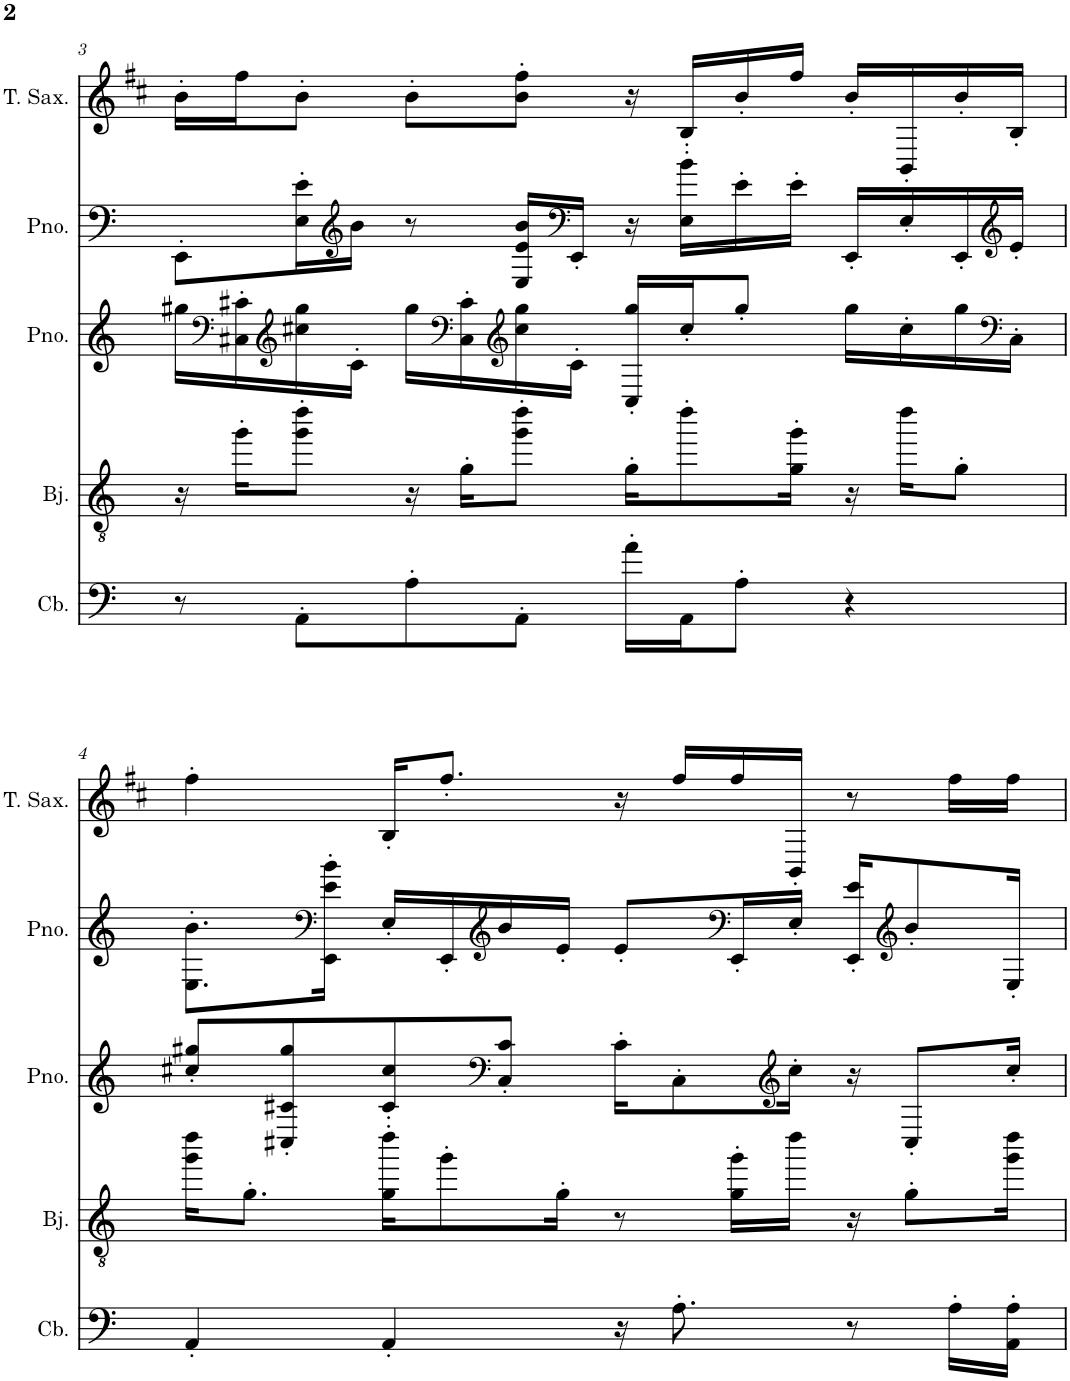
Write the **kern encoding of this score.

**kern	**kern	**kern	**kern	**kern
*part5	*part4	*part3	*part2	*part1
*staff5	*staff4	*staff3	*staff2	*staff1
*I"Contrabass	*I"Banjo	*I"Piano	*I"Piano	*I"Tenor Saxophone
*I'Cb.	*I'Bj.	*I'Pno.	*I'Pno.	*I'T. Sax.
!!LO:PB:g=z
*clefF4	*clefGv2	*clefG2	*clefF4	*clefG2
*Trd7c12	*Trd7c12	*	*	*Trd8c14
*k[]	*k[]	*k[]	*k[]	*k[f#c#]
*M4/4	*M4/4	*M4/4	*M4/4	*M4/4
=3	=3	=3	=3	=3
8r	16r	16gg#X\LL	8EE'\L	16b'\LL
*	*	*clefF4	*	*
.	16gg'\KL	16C#X\' 16c#X\'	.	16ff#\J
*	*	*clefG2	*	*
8AA'\L	8gg\' 8ddd\'J	16cc#X\ 16gg#\	16E\' 16e\'L	8b'\J
*	*	*	*clefG2	*
.	.	16c#'\JJ	16b\JJ	.
8A'\	16r	16gg#\LL	8r	8b'\L
*	*	*clefF4	*	*
.	16g'\KL	16C#\' 16c#\'	.	.
*	*	*clefG2	*	*
8AA'\J	8gg\' 8ddd\'J	16cc#\ 16gg#\	16E/ 16e/ 16b/LL	8b\' 8ff#\'J
*	*	*	*clefF4	*
.	.	16c#'\JJ	16EE'/JJ	.
16a'\LL	16g'\KL	16C#/' 16gg#/'LL	16r	16r
16AA\J	8ddd'\	16cc#'/J	16E\' 16b\'LL	16B'/LL
8A'\J	.	8gg#'/J	16e'\	16b'/
.	16g\' 16gg\'Jk	.	16e'\JJ	16ff#/JJ
4r	16r	16gg#\LL	16EE'/LL	16b'/LL
.	16ddd\KL	16cc#'\	16E'/	16BB'/
.	8g'\J	16gg#\	16EE'/	16b'/
*	*	*clefF4	*clefG2	*
.	.	16C#'\JJ	16e'/JJ	16B'/JJ
!!LO:LB:g=z
=4	=4	=4	=4	=4
4AA'/	16gg\ 16ddd\KL	8cc#X/' 8gg#X/'L	8.E\' 8.b\'L	4ff#'\
.	8.g'\J	.	.	.
.	.	8C#X/' 8c#X/' 8gg#/'	.	.
*	*	*	*clefF4	*
.	.	.	16EE\' 16e\' 16b\'Jk	.
4AA'/	16g\' 16ddd\'KL	8c#/' 8cc#/'	16E'/LL	16B'/KL
.	8gg'\	.	16EE'/	8.ff#'/J
*	*	*clefF4	*clefG2	*
.	.	8C#/' 8c#/'J	16b/	.
.	16g'\Jk	.	16e'/JJ	.
16r	8r	16c#'\KL	8e'/L	16r
8.A'\	.	8C#'\	.	16ff#/LL
*	*	*	*clefF4	*
.	16g\' 16gg\'LL	.	16EE'/L	16ff#/
*	*	*clefG2	*	*
.	16ddd\JJ	16cc#'\Jk	16E'/JJ	16BB'/JJ
8r	16r	16r	16EE/' 16e/'KL	8r
*	*	*	*clefG2	*
.	8g'\L	8C#'/L	8b'/	.
16A'\LL	.	.	.	16ff#\LL
16AA\' 16A\'JJ	16gg\ 16ddd\Jk	16cc#'/Jk	16E'/Jk	16ff#\JJ
=	=	=	=	=
*-	*-	*-	*-	*-
